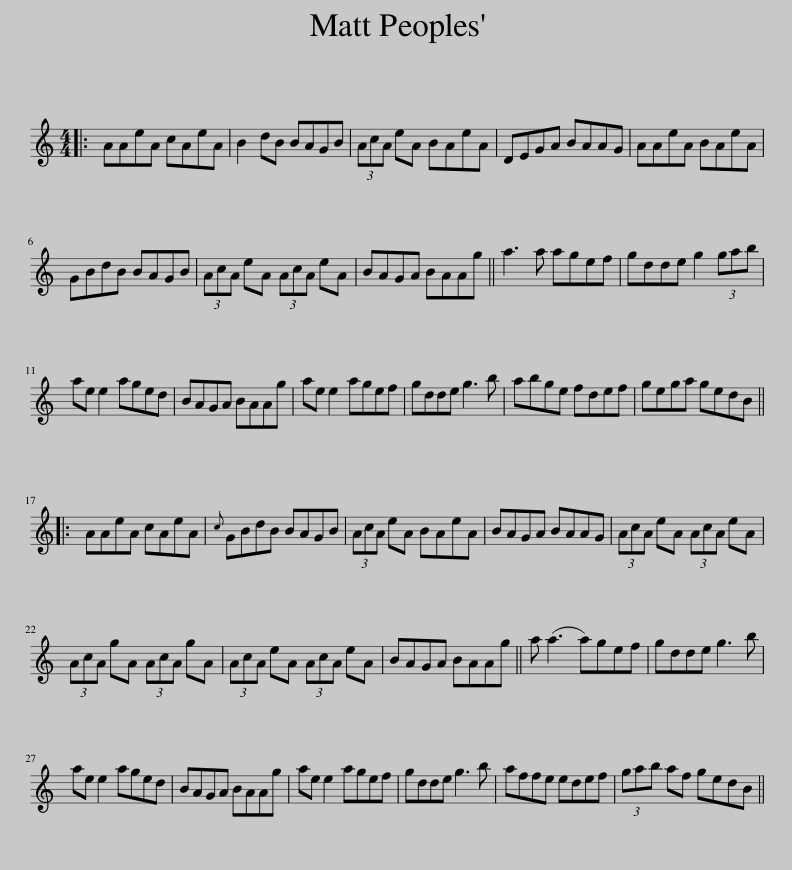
X:1
L:1/8
M:4/4
I:linebreak $
K:C
V:1 treble
V:1
|: AAeA cAeA | B2 dB BAGB | (3AcA eA BAeA | DEGA BAAG | AAeA BAeA |$ %5
 GBdB BAGB | (3AcA eA (3AcA eA | BAGA BAAg || a3 a agef | gdde g2 (3gab |$ %10
 ae e2 aged | BAGA BAAg | ae e2 agef | gdde g3 b | abge fdef | %15
 gega gedB |:$ AAeA cAeA |{c} GBdB BAGB | (3AcA eA BAeA | BAGA BAAG | %20
 (3AcA eA (3AcA eA |$ (3AcA gA (3AcA gA | (3AcA eA (3AcA eA | BAGA BAAg || a (a3 a)gef | %25
 gdde g3 b |$ ae e2 aged | BAGA BAAg | ae e2 agef | gdde g3 b | %30
 affe edef | (3gab af gedB || %32
